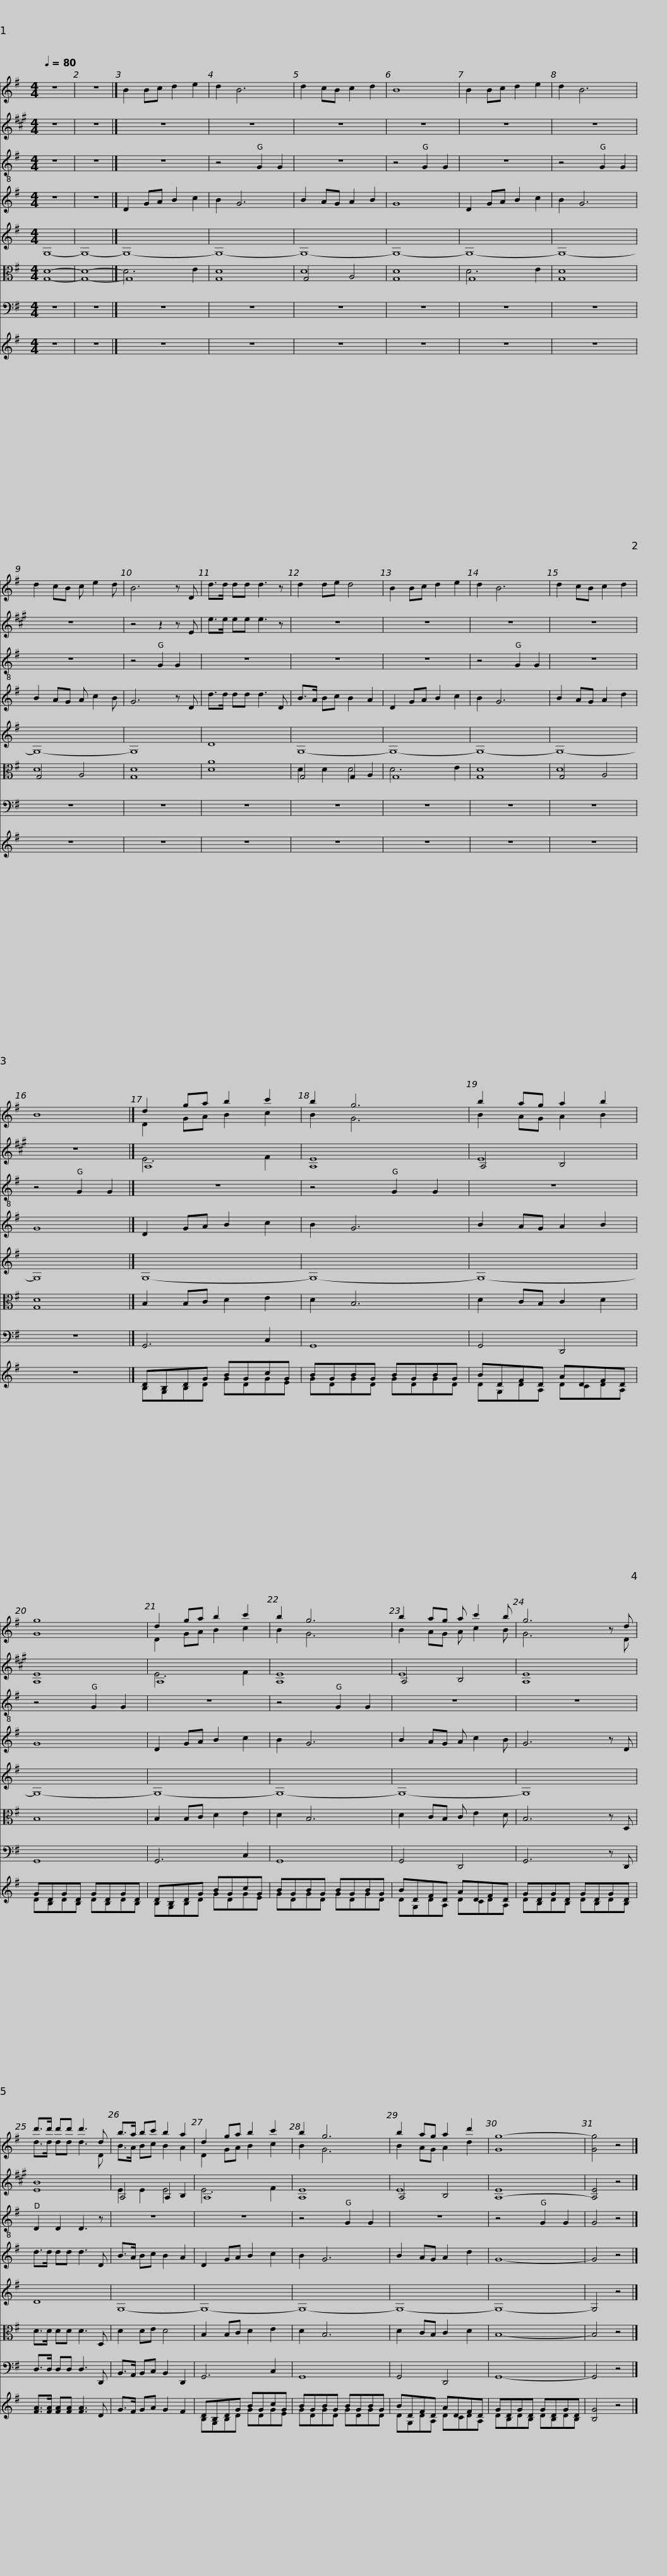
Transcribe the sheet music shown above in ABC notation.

X:1
%%score ( 1 2 ) ( 3 4 ) 5 6 7 ( 8 9 ) 10 ( 11 12 )
L:1/8
Q:1/4=80
M:4/4
I:linebreak $
K:G
V:1 treble
V:2 treble
V:3 treble transpose=-2
V:4 treble transpose="-2 "
V:5 treble-8
V:6 treble
V:7 treble
V:8 alto
V:9 alto
V:10 bass
V:11 treble
V:12 treble
V:1
 z8 | z8 |] B2 Bc d2 e2 | d2 B6 | d2 cB c2 d2 | %5
 B8 | B2 Bc d2 e2 | d2 B6 |$ d2 cB c e2 d | B6 z D | %10
 d>d dd d3 z | d2 de d4 | B2 Bc d2 e2 | d2 B6 |$ d2 cB c2 d2 | %15
 B8 |] d2 ga b2 c'2 | b2 g6 | b2 ag a2 b2 |$ g8 | %20
 d2 ga b2 c'2 | b2 g6 | b2 ag a c'2 b |$ g6 z d | d'>d' d'd' d'3 d | %25
 b>a bc' b2 a2 | d2 ga b2 c'2 |$ b2 g6 | b2 ag a2 d'2 | g8- | %30
 [Gg]4 z4 |] %31
V:2
 x8 | x8 |] x8 | x8 | x8 | %5
 x8 | x8 | x8 |$ x8 | x8 | %10
 x8 | x8 | x8 | x8 |$ x8 | %15
 x8 |] D2 GA B2 c2 | B2 G6 | B2 AG A2 B2 |$ G8 | %20
 D2 GA B2 c2 | B2 G6 | B2 AG A c2 B |$ G6 z D | d>d dd d3 D | %25
 B>A Bc B2 A2 | D2 GA B2 c2 |$ B2 G6 | B2 AG A2 d2 | G8- | %30
 x8 |] %31
V:3
[K:A] z8 | z8 |] z8 | z8 | z8 | %5
 z8 | z8 | z8 |$ z8 | z4 z2 z E | %10
 e>e ee e3 z | z8 | z8 | z8 |$ z8 | %15
 z8 |] A,8 | A,8 | A,4 B,4 |$ A,8 | %20
 A,8 | A,8 | A,4 B,4 |$ A,8 | E8 | %25
 A,4 A,2 B,2 | A,8 |$ A,8 | A,4 B,4 | A,8- | %30
 [A,E]4 z4 |] %31
V:4
[K:A] x8 | x8 |] x8 | x8 | x8 | %5
 x8 | x8 | x8 |$ x8 | x8 | %10
 x8 | x8 | x8 | x8 |$ x8 | %15
 x8 |] E6 F2 | E8 | E8 |$ E8 | %20
 E6 F2 | E8 | E8 |$ E8 | B8 | %25
 E2 E2 E4 | E6 F2 |$ E8 | E8 | E8- | %30
 x8 |] %31
V:5
 z8 | z8 |] z8 | z4 G2 G2 | z8 | %5
 z4 G2 G2 | z8 | z4 G2 G2 |$ z8 | z4 G2 G2 | %10
 z8 | z8 | z8 | z4 G2 G2 |$ z8 | %15
 z4 G2 G2 |] z8 | z4 G2 G2 | z8 |$ z4 G2 G2 | %20
 z8 | z4 G2 G2 | z8 |$ z8 | D2 D2 D3 z | %25
 z8 | z8 |$ z4 G2 G2 | z8 | z4 G2 G2 | %30
 G4 z4 |] %31
V:6
 z8 | z8 |] D2 GA B2 c2 | B2 G6 | B2 AG A2 B2 | %5
 G8 | D2 GA B2 c2 | B2 G6 |$ B2 AG A c2 B | G6 z D | %10
 d>d dd d3 D | B>A Bc B2 A2 | D2 GA B2 c2 | B2 G6 |$ B2 AG A2 d2 | %15
 G8 |] D2 GA B2 c2 | B2 G6 | B2 AG A2 B2 |$ G8 | %20
 D2 GA B2 c2 | B2 G6 | B2 AG A c2 B |$ G6 z D | d>d dd d3 D | %25
 B>A Bc B2 A2 | D2 GA B2 c2 |$ B2 G6 | B2 AG A2 d2 | G8- | %30
 G4 z4 |] %31
V:7
 G,8- | G,8- |] G,8- | G,8- | G,8- | %5
 G,8- | G,8- | G,8- |$ G,8- | G,8 | %10
 D8 | G,8- | G,8- | G,8- |$ G,8- | %15
 G,8 |] G,8- | G,8- | G,8- |$ G,8- | %20
 G,8- | G,8- | G,8- |$ G,8 | D8 | %25
 G,8- | G,8- |$ G,8- | G,8- | G,8- | %30
 G,4 z4 |] %31
V:8
 [G,D]8- | [G,D]8- |] G,8 | G,8 | G,4 A,4 | %5
 G,8 | G,8 | G,8 |$ G,4 A,4 | G,8 | %10
 D8 | G,4 G,2 A,2 | G,8 | G,8 |$ G,4 A,4 | %15
 G,8 |] B,2 B,C D2 E2 | D2 B,6 | D2 CB, C2 D2 |$ B,8 | %20
 B,2 B,C D2 E2 | D2 B,6 | D2 CB, C E2 D |$ B,6 z D, | D>D DD D3 D, | %25
 D2 DE D4 | B,2 B,C D2 E2 |$ D2 B,6 | D2 CB, C2 D2 | B,8- | %30
 B,4 z4 |] %31
V:9
 x8 | x8 |] D6 E2 | D8 | D8 | %5
 D8 | D6 E2 | D8 |$ D8 | D8 | %10
 A8 | D2 D2 D4 | D6 E2 | D8 |$ D8 | %15
 D8 |] x8 | x8 | x8 |$ x8 | %20
 x8 | x8 | x8 |$ x8 | x8 | %25
 x8 | x8 |$ x8 | x8 | x8 | %30
 x8 |] %31
V:10
 z8 | z8 |] z8 | z8 | z8 | %5
 z8 | z8 | z8 |$ z8 | z8 | %10
 z8 | z8 | z8 | z8 |$ z8 | %15
 z8 |] G,,6 C,2 | G,,8 | G,,4 D,,4 |$ G,,8 | %20
 G,,6 C,2 | G,,8 | G,,4 D,,4 |$ G,,6 z D,, | D,>D, D,D, D,3 D,, | %25
 B,,>A,, B,,C, B,,2 D,,2 | G,,6 C,2 |$ G,,8 | G,,4 D,,4 | G,,8- | %30
 G,,4 z4 |] %31
V:11
 z8 | z8 |] z8 | z8 | z8 | %5
 z8 | z8 | z8 |$ z8 | z8 | %10
 z8 | z8 | z8 | z8 |$ z8 | %15
 z8 |] DB,DG BGcG | BGBG BGBG | BDFD ADFD |$ GDGD GDGD | %20
 DB,DG BGcG | BGBG BGBG | BDFD ADFD |$ GDGD GDGD | [FA]>[FA] [FA][FA] [FA]3 D | %25
 G>F GA G2 F2 | DB,DG BGcG |$ BGBG BGBG | BDFD ADFD | GDGD GDGD | %30
 [B,G]4 z4 |] %31
V:12
 x8 | x8 |] x8 | x8 | x8 | %5
 x8 | x8 | x8 |$ x8 | x8 | %10
 x8 | x8 | x8 | x8 |$ x8 | %15
 x8 |] B,G,B,D GDGE | GDGD GDGD | DG,DA, DCDA, |$ DB,DB, DB,DB, | %20
 B,G,B,D GDGE | GDGD GDGD | DG,DA, DCDA, |$ DB,DB, DB,DB, | x8 | %25
 x8 | B,G,B,D GDGE |$ GDGD GDGD | DG,DA, DCDA, | DB,DB, DB,DB, | %30
 x8 |] %31
